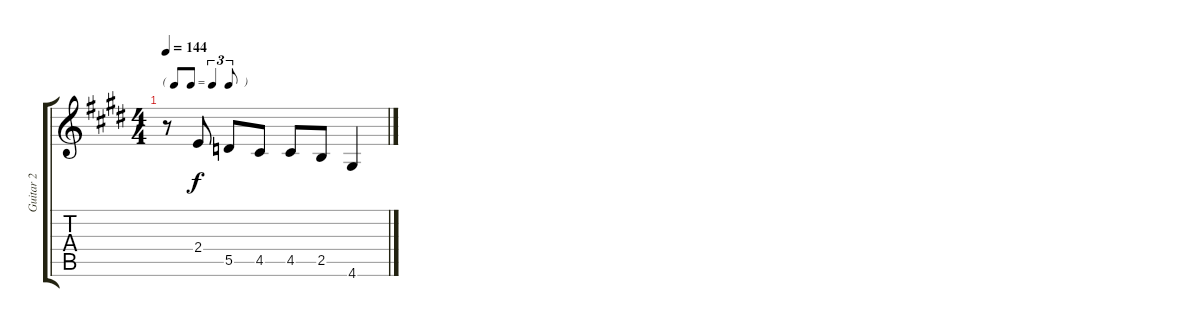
\track ("Guitar 2" "Guitar 2") {instrument electricguitarclean}
\staff {score tabs}
\tuning (E4 B3 G3 D3 A2 E2) {hide}
\ts (4 4)
\tf triplet8th
\tempo 144
\clef g2
\ks c#minor
r.8{dy f} 2.4.8 5.5.8 4.5.8 4.5.8 2.5.8 4.6.4
